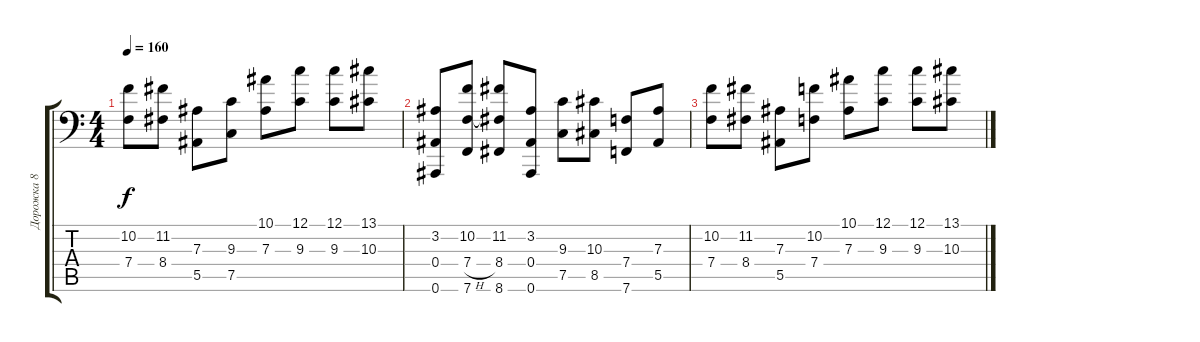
\track ("Дорожка 8" "Дорожка 8") {instrument stringensemble1}
\staff {score tabs}
\tuning (C4 G3 Eb3 Bb2 F2 Bb1) {hide}
\ts (4 4)
\tempo 160
\clef f4
\ks c
(10.2 7.4).8{dy f} (11.2 8.4).8 (7.3 5.5).8 (9.3 7.5).8 (10.1 7.3).8 (12.1 9.3).8 (12.1 9.3).8 (13.1 10.3).8 |
(3.2 0.4 0.6).8 (10.2 7.4{h} 7.6).8 (11.2 8.4 8.6).8 (3.2 0.4 0.6).8 (9.3 7.5).8 (10.3 8.5).8 (7.4 7.6).8 (7.3 5.5).8 |
(10.2 7.4).8 (11.2 8.4).8 (7.3 5.5).8 (10.2 7.4).8 (10.1 7.3).8 (12.1 9.3).8 (12.1 9.3).8 (13.1 10.3).8
